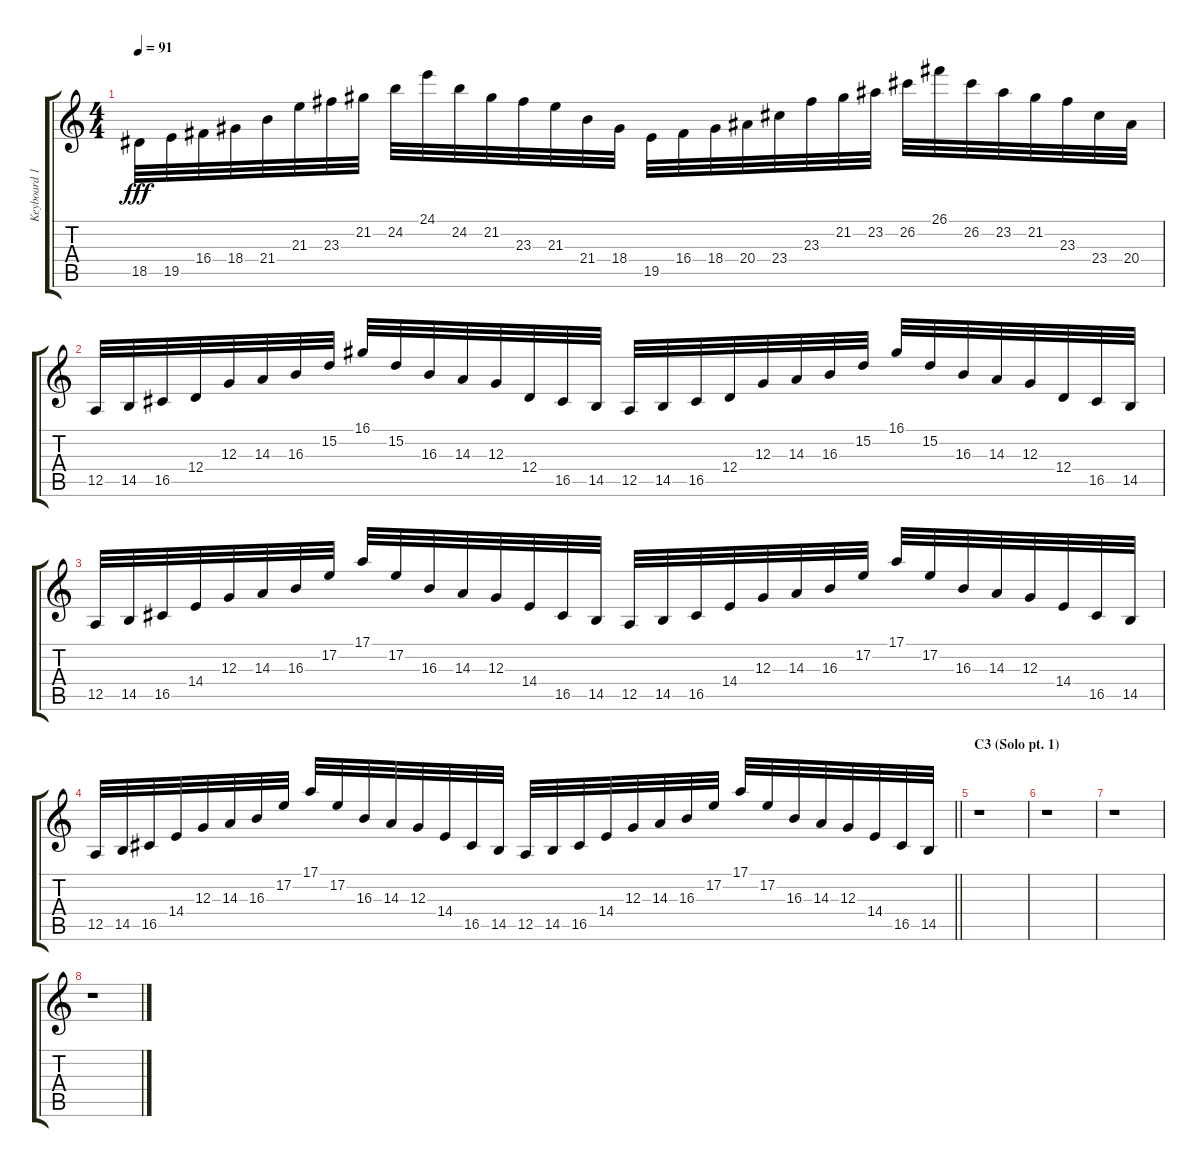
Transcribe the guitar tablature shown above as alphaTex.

\track ("Keyboard 1" "Keyboard 1") {instrument orchestralharp}
\staff {score tabs}
\tuning (E4 B3 G3 D3 A2 E2) {hide}
\ts (4 4)
\tempo 91
\clef g2
\ks c
18.5.32{dy fff} 19.5.32 16.4.32 18.4.32 21.4.32 21.3.32 23.3.32 21.2.32 24.2.32 24.1.32 24.2.32 21.2.32 23.3.32 21.3.32 21.4.32 18.4.32 19.5.32 16.4.32 18.4.32 20.4.32 23.4.32 23.3.32 21.2.32 23.2.32 26.2.32 26.1.32 26.2.32 23.2.32 21.2.32 23.3.32 23.4.32 20.4.32 |
12.5.32 14.5.32 16.5.32 12.4.32 12.3.32 14.3.32 16.3.32 15.2.32 16.1.32 15.2.32 16.3.32 14.3.32 12.3.32 12.4.32 16.5.32 14.5.32 12.5.32 14.5.32 16.5.32 12.4.32 12.3.32 14.3.32 16.3.32 15.2.32 16.1.32 15.2.32 16.3.32 14.3.32 12.3.32 12.4.32 16.5.32 14.5.32 |
12.5.32 14.5.32 16.5.32 14.4.32 12.3.32 14.3.32 16.3.32 17.2.32 17.1.32 17.2.32 16.3.32 14.3.32 12.3.32 14.4.32 16.5.32 14.5.32 12.5.32 14.5.32 16.5.32 14.4.32 12.3.32 14.3.32 16.3.32 17.2.32 17.1.32 17.2.32 16.3.32 14.3.32 12.3.32 14.4.32 16.5.32 14.5.32 |
\barLineRight lightlight
12.5.32 14.5.32 16.5.32 14.4.32 12.3.32 14.3.32 16.3.32 17.2.32 17.1.32 17.2.32 16.3.32 14.3.32 12.3.32 14.4.32 16.5.32 14.5.32 12.5.32 14.5.32 16.5.32 14.4.32 12.3.32 14.3.32 16.3.32 17.2.32 17.1.32 17.2.32 16.3.32 14.3.32 12.3.32 14.4.32 16.5.32 14.5.32 |
\section ("" "C3 (Solo pt. 1)")
r.1 |
r.1 |
r.1 |
r.1
